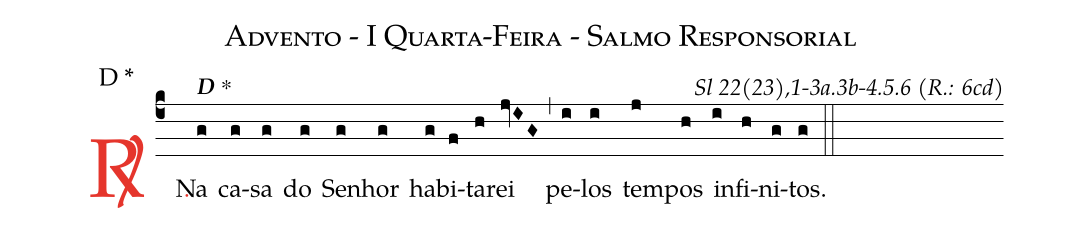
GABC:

name: Advento - I Quarta-Feira - Salmo Responsorial;
mode: D *;
commentary: Sl 22(23),1-3a.3b-4.5.6 (R.: 6cd);
%%
(c4)

<c><sp>R/</sp>.</c>() Na<alt>\textbf{D \protect\GreStar}</alt>(g) ca(g)sa(g) do(g) Se(g)nhor(g) ha(g)bi(f)ta(h)rei(jvIG) (,) pe(i)los(i) tem(j)pos(h) in(i)fi(h)ni(g)tos.(g)

(::)
